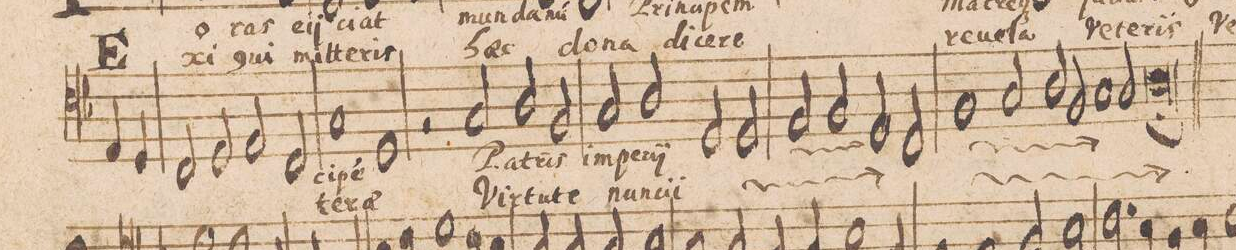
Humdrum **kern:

**kern	**text	**text
*I"ALTVS.	*	*
*clefC4	*	*
*k[b-]	*	*
*met(c|)	*	*
*M2/1	*	*
4E/	.	.
4D/	.	.
2C/	.	.
2D/	.	.
=46-	=46-	=46-
2E/	.	.
2C/	.	.
1G	-ci-	-te-
=47-	=47-	=47-
1D	-p(em)	-rae
2r	.	.
2G/	Pa-	Vir-
=48-	=48-	=48-
2A/	-tris	-tu-
2F/	im-	-te
2G/	-pe-	nun-
2A/	-rij	-ci-
=49-	=49-	=49-
*	*ij	*
2D/	Pa-	-i
*	*	*ij
2D/	-tris	Vir-
2E/	im-	-tu-
2F/	.	-te
=50-	=50-	=50-
2D/	-pe-	nun-
2C/	.	-ci-
1F	-rij	-i
=51-	=51-	=51-
2G/	Pa-	Vir-
2A/	.	-tu-
2F/	-tris	-te
1G/	im-	nun-
=52-	=52-	=52-
2G/	-pe-	-ci-
1Al;<	-rij.	-i
*	*Xij	*Xij
=53||	=53||	=53||
*-	*-	*-
